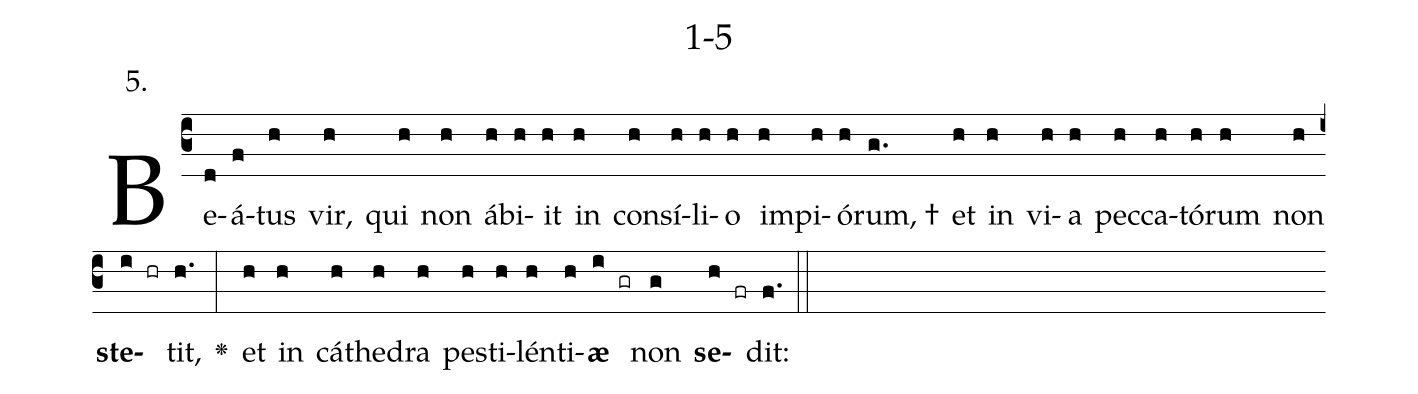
name: 1-5;
annotation: 5.;
%%
(c3)Be(d)á(f)tus(h) vir,(h) qui(h) non(h) áb(h)i(h)it(h) in(h) con(h)sí(h)li(h)o(h) im(h)pi(h)ó(h)rum, †(g.) et(h) in(h) vi(h)a(h) pec(h)ca(h)tó(h)rum(h) non(h) <b>ste</b>(i hr)tit,(h.) <v>\greheightstar</v>(:) et(h) in(h) cá(h)the(h)dra(h) pes(h)ti(h)lén(h)ti(h)<b>æ</b>(i gr) non(g) <b>se</b>(h fr)dit:(f.) (::)


%E(h) u(h) o(i) u(g) a(h) e.(f.) (::)
